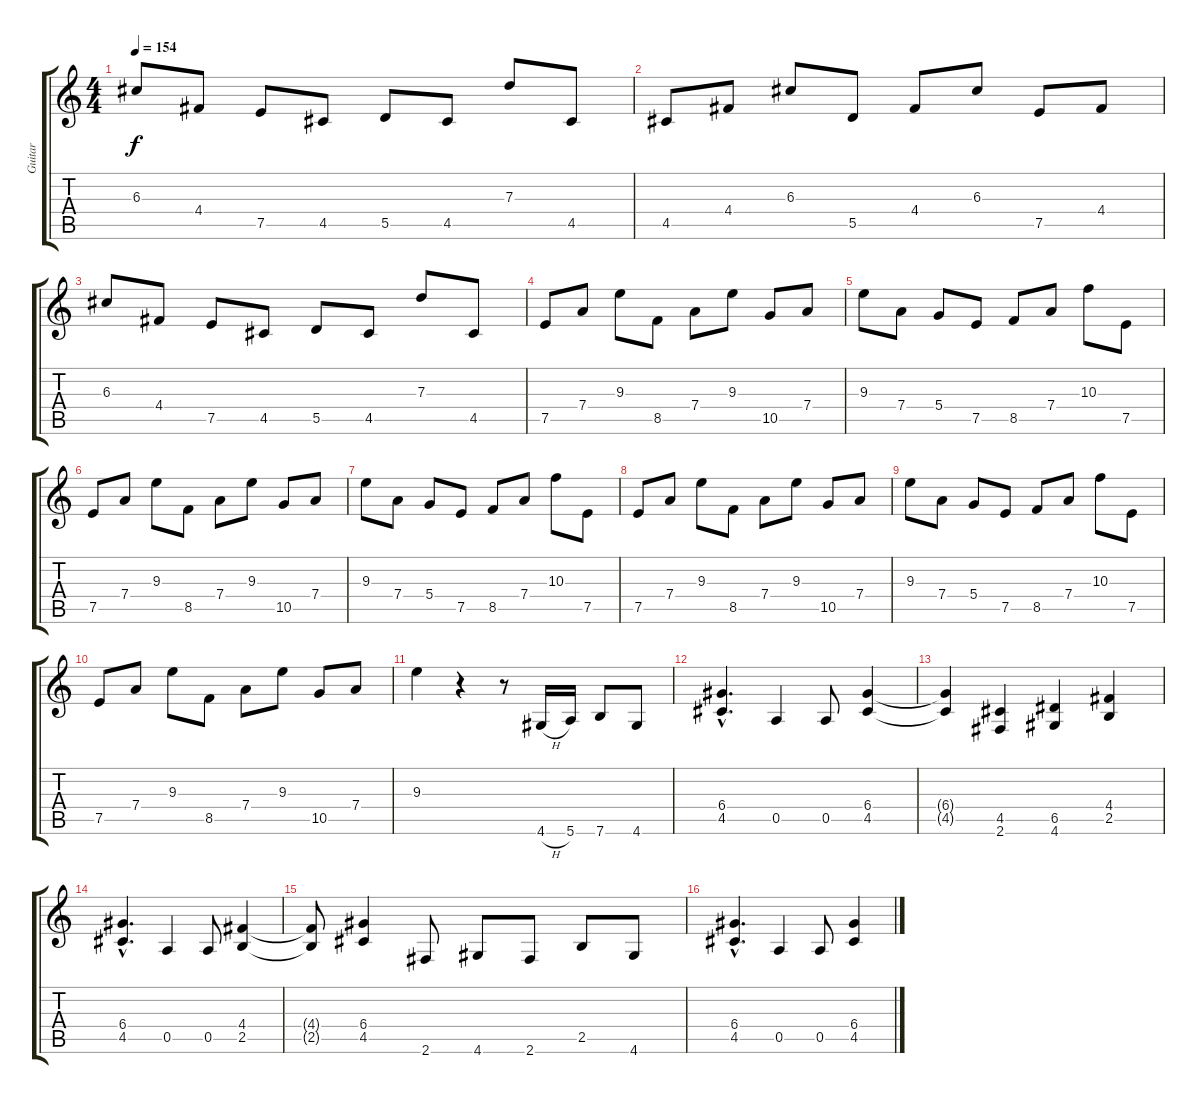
\track ("Guitar" "Guitar") {instrument distortionguitar}
\staff {score tabs}
\tuning (E4 B3 G3 D3 A2 E2) {hide}
\ts (4 4)
\tempo 154
\clef g2
\ks c
6.3.8{dy f} 4.4.8 7.5.8 4.5.8 5.5.8 4.5.8 7.3.8 4.5.8 |
4.5.8 4.4.8 6.3.8 5.5.8 4.4.8 6.3.8 7.5.8 4.4.8 |
6.3.8 4.4.8 7.5.8 4.5.8 5.5.8 4.5.8 7.3.8 4.5.8 |
7.5.8 7.4.8 9.3.8 8.5.8 7.4.8 9.3.8 10.5.8 7.4.8 |
9.3.8 7.4.8 5.4.8 7.5.8 8.5.8 7.4.8 10.3.8 7.5.8 |
7.5.8 7.4.8 9.3.8 8.5.8 7.4.8 9.3.8 10.5.8 7.4.8 |
9.3.8 7.4.8 5.4.8 7.5.8 8.5.8 7.4.8 10.3.8 7.5.8 |
7.5.8 7.4.8 9.3.8 8.5.8 7.4.8 9.3.8 10.5.8 7.4.8 |
9.3.8 7.4.8 5.4.8 7.5.8 8.5.8 7.4.8 10.3.8 7.5.8 |
7.5.8 7.4.8 9.3.8 8.5.8 7.4.8 9.3.8 10.5.8 7.4.8 |
9.3.4 r.4 r.8 4.6{h}.16 5.6.16 7.6.8 4.6.8 |
(6.4{hac} 4.5{hac}).4{d} 0.5.4 0.5.8 (6.4 4.5).4 |
(6.4{t} 4.5{t}).4 (4.5 2.6).4 (6.5 4.6).4 (4.4 2.5).4 |
(6.4{hac} 4.5{hac}).4{d} 0.5.4 0.5.8 (4.4 2.5).4 |
(4.4{t} 2.5{t}).8 (6.4 4.5).4 2.6.8 4.6.8 2.6.8 2.5.8 4.6.8 |
(6.4{hac} 4.5{hac}).4{d} 0.5.4 0.5.8 (6.4 4.5).4
